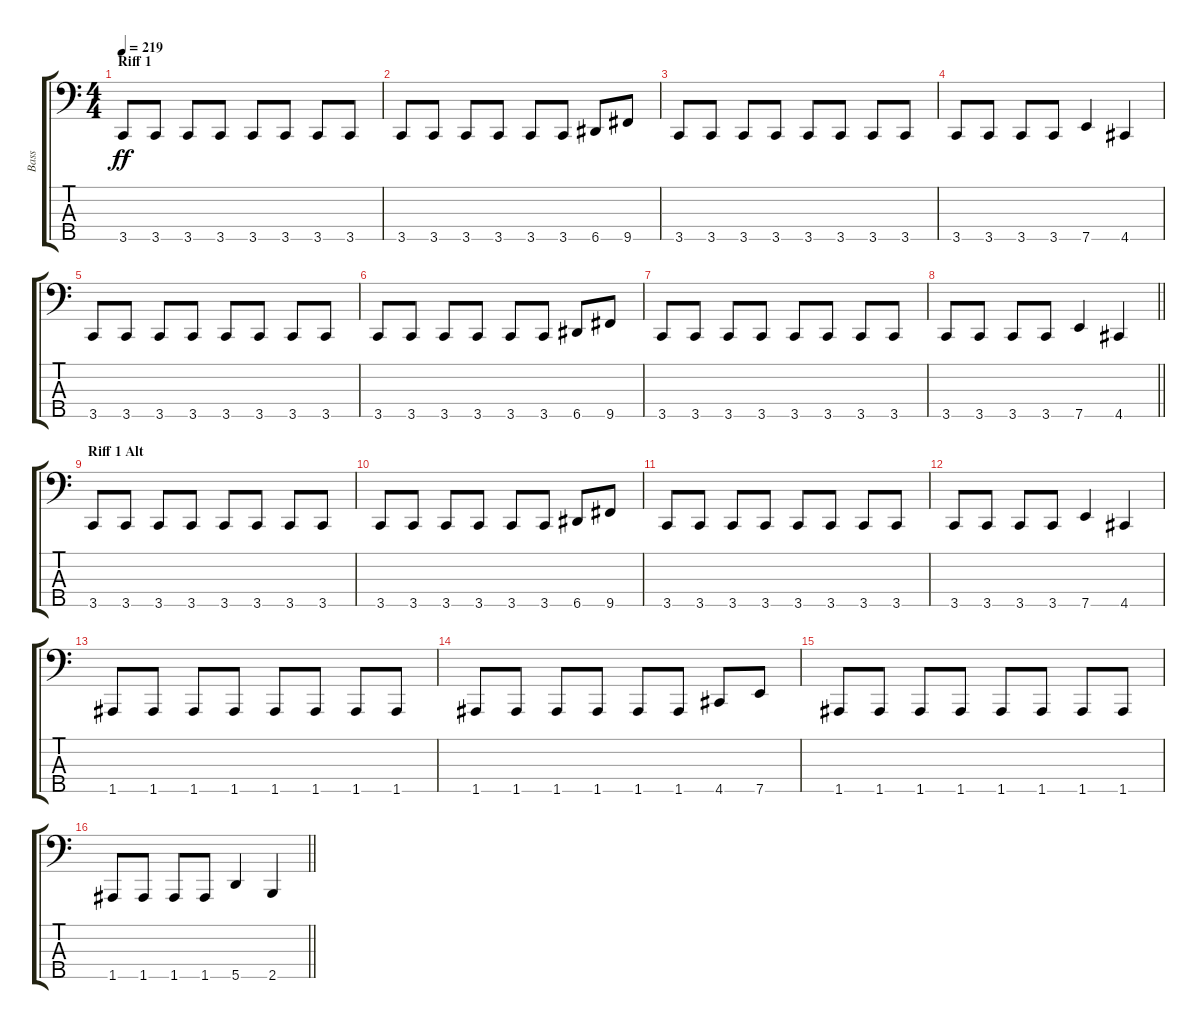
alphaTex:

\track ("Bass" "Bass") {instrument electricbasspick}
\staff {score tabs}
\tuning (G2 D2 A1 E1 A0) {hide}
\ts (4 4)
\section ("" "Riff 1")
\tempo 219
\clef f4
\ks c
3.5.8{dy ff} 3.5.8 3.5.8 3.5.8 3.5.8 3.5.8 3.5.8 3.5.8 |
3.5.8 3.5.8 3.5.8 3.5.8 3.5.8 3.5.8 6.5.8 9.5.8 |
3.5.8 3.5.8 3.5.8 3.5.8 3.5.8 3.5.8 3.5.8 3.5.8 |
3.5.8 3.5.8 3.5.8 3.5.8 7.5.4 4.5.4 |
3.5.8 3.5.8 3.5.8 3.5.8 3.5.8 3.5.8 3.5.8 3.5.8 |
3.5.8 3.5.8 3.5.8 3.5.8 3.5.8 3.5.8 6.5.8 9.5.8 |
3.5.8 3.5.8 3.5.8 3.5.8 3.5.8 3.5.8 3.5.8 3.5.8 |
\barLineRight lightlight
3.5.8 3.5.8 3.5.8 3.5.8 7.5.4 4.5.4 |
\section ("" "Riff 1 Alt")
3.5.8 3.5.8 3.5.8 3.5.8 3.5.8 3.5.8 3.5.8 3.5.8 |
3.5.8 3.5.8 3.5.8 3.5.8 3.5.8 3.5.8 6.5.8 9.5.8 |
3.5.8 3.5.8 3.5.8 3.5.8 3.5.8 3.5.8 3.5.8 3.5.8 |
3.5.8 3.5.8 3.5.8 3.5.8 7.5.4 4.5.4 |
1.5.8 1.5.8 1.5.8 1.5.8 1.5.8 1.5.8 1.5.8 1.5.8 |
1.5.8 1.5.8 1.5.8 1.5.8 1.5.8 1.5.8 4.5.8 7.5.8 |
1.5.8 1.5.8 1.5.8 1.5.8 1.5.8 1.5.8 1.5.8 1.5.8 |
\barLineRight lightlight
1.5.8 1.5.8 1.5.8 1.5.8 5.5.4 2.5.4
